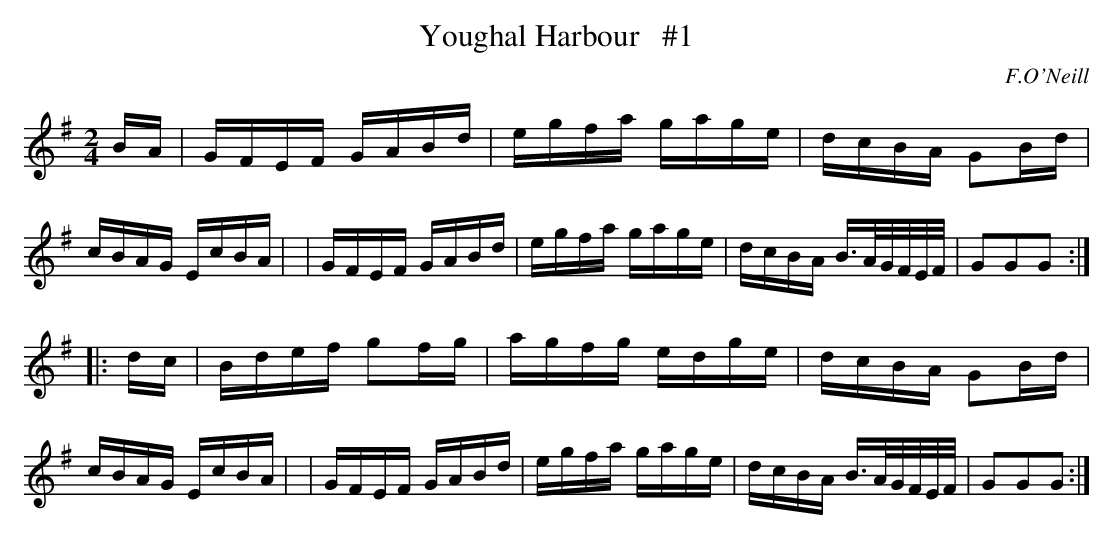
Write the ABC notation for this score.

X:1
T: Youghal Harbour   #1
O: F.O'Neill
M: 2/4
L: 1/16
K: G
BA \
| GFEF GABd | egfa gage | dcBA G2Bd | cBAG EcBA |\
| GFEF GABd | egfa gage | dcBA B>AG/F/E/F/ | G2G2G2 :|
|: dc \
| Bdef g2fg | agfg edge | dcBA G2Bd | cBAG EcBA |\
| GFEF GABd | egfa gage | dcBA B>AG/F/E/F/ | G2G2G2 :|
